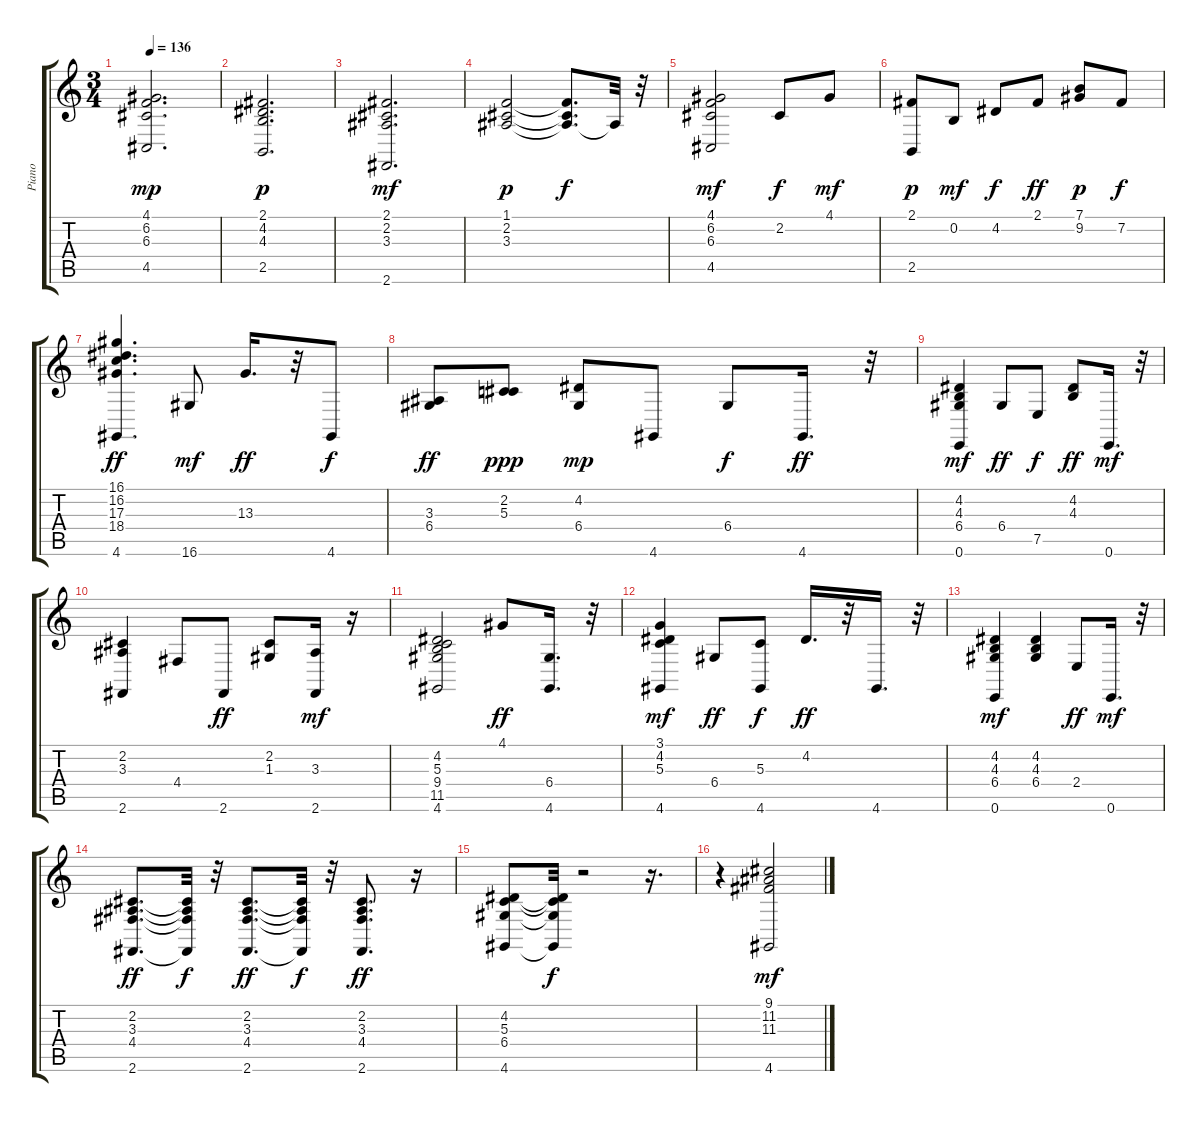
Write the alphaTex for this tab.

\track ("Piano   " "Piano   ") {instrument brightacousticpiano}
\staff {score tabs}
\tuning (E4 B3 G3 D3 A2 E2) {hide}
\ts (3 4)
\tempo 136
\clef g2
\ks c
(4.1 6.2 6.3 4.5).2{d dy mp} |
(2.1 4.2 4.3 2.5).2{d dy p} |
(2.1 2.2 3.3 2.6).2{d dy mf} |
(1.1 2.2 3.3).2{dy p} (1.1{t} 2.2{t} 3.3{t}).8{d dy f} 3.3{t}.32 r.32 |
(4.1 6.2 6.3 4.5).2{dy mf} 2.2.8{dy f} 4.1.8{dy mf} |
(2.1 2.5).8{dy p} 0.2.8{dy mf} 4.2.8{dy f} 2.1.8{dy ff} (7.1 9.2).8{dy p} 7.2.8{dy f} |
(16.1 16.2 17.3 18.4 4.6).4{d dy ff} 16.6.8{dy mf} 13.3.16{d dy ff} r.32 4.6.8{dy f} |
(3.3 6.4).8{dy ff} (2.2 5.3).8{dy ppp} (4.2 6.4).8{dy mp} 4.6.8 6.4.8{dy f} 4.6.16{d dy ff} r.32 |
(4.2 4.3 6.4 0.6).4{dy mf} 6.4.8{dy ff} 7.5.8{dy f} (4.2 4.3).8{dy ff} 0.6.16{d dy mf} r.32 |
(2.2 3.3 2.6).4 4.4.8 2.6.8{dy ff} (2.2 1.3).8 (3.3 2.6).16{dy mf} r.16 |
(4.2 5.3 9.4 11.5 4.6).2 4.1.8{dy ff} (6.4 4.6).16{d} r.32 |
(3.1 4.2 5.3 4.6).4{dy mf} 6.4.8{dy ff} (5.3 4.6).8{dy f} 4.2.16{d dy ff} r.32 4.6.16{d} r.32 |
(4.2 4.3 6.4 0.6).4{dy mf} (4.2 4.3 6.4).4 2.4.8{dy ff} 0.6.16{d dy mf} r.32 |
(2.2 3.3 4.4 2.6).8{d dy ff} (2.2{t} 3.3{t} 4.4{t} 2.6{t}).32{dy f} r.32 (2.2 3.3 4.4 2.6).8{d dy ff} (2.2{t} 3.3{t} 4.4{t} 2.6{t}).32{dy f} r.32 (2.2 3.3 4.4 2.6).8{d dy ff} r.16 |
(4.2 5.3 6.4 4.6).8 (4.2{t} 5.3{t} 6.4{t} 4.6{t}).32{dy f} r.2 r.16{d} |
r.4 (9.1 11.2 11.3 4.6).2{dy mf}
